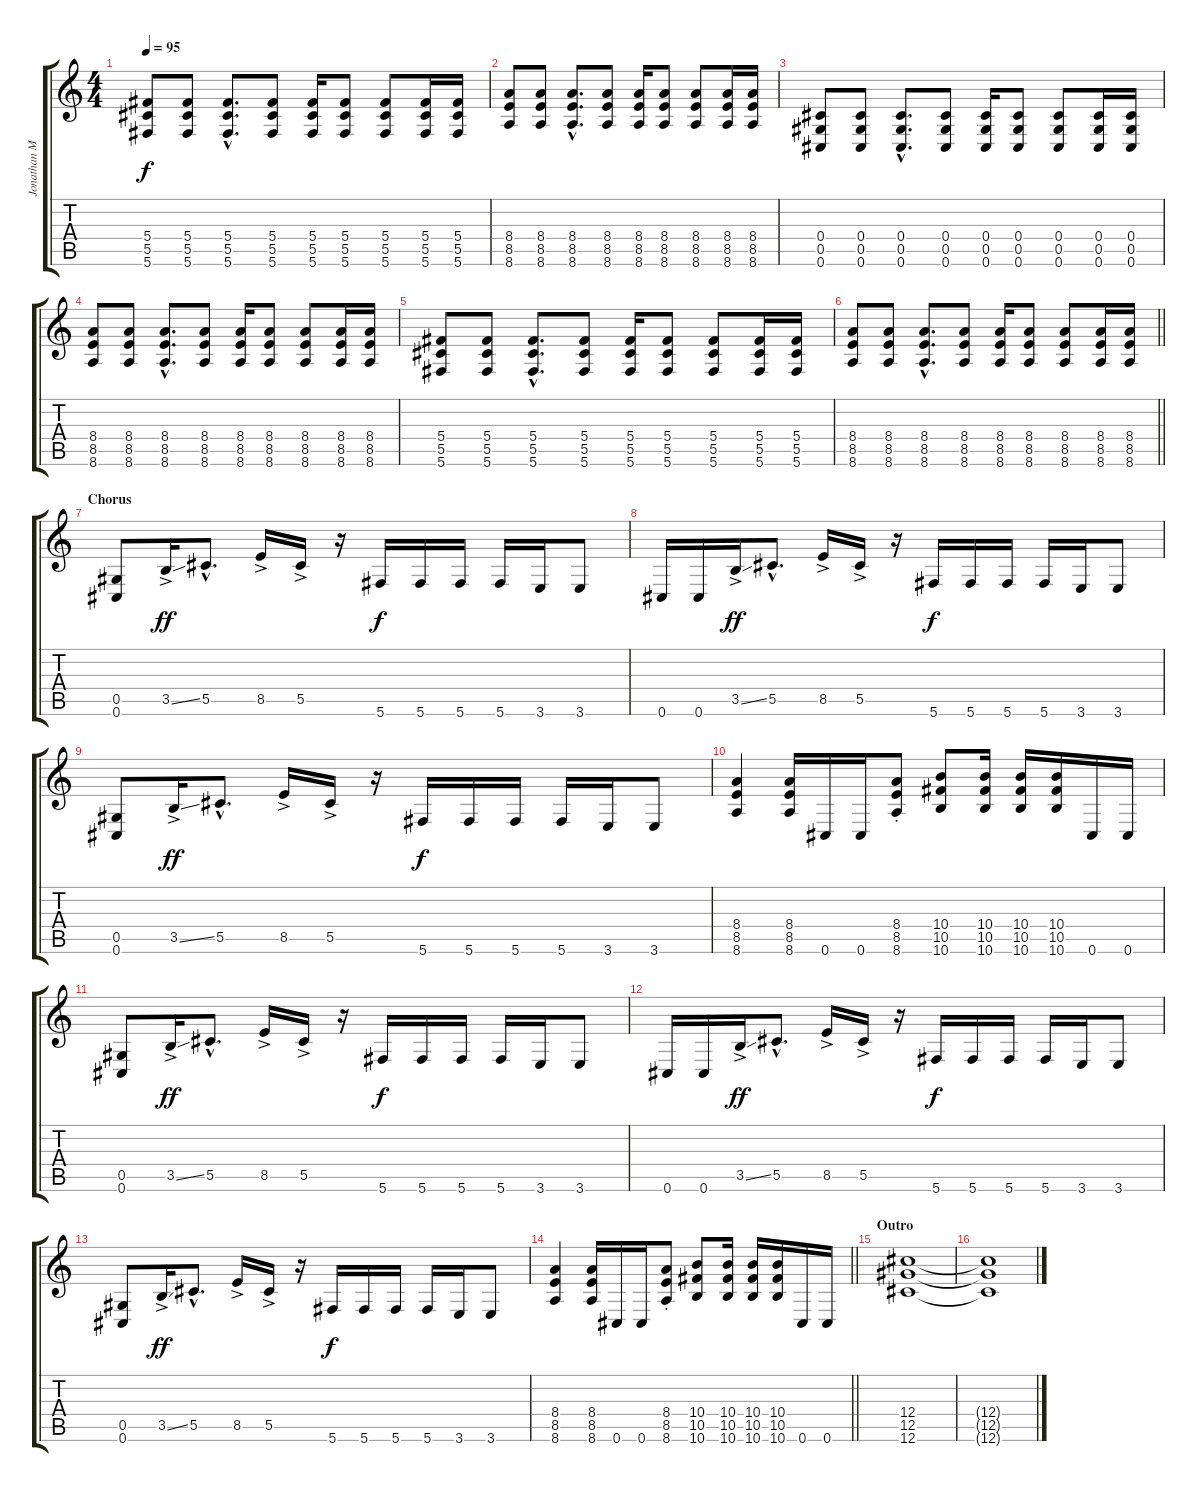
\track ("Jonathan Montoya (Rhythm Guitar)" "Jonathan M") {instrument distortionguitar}
\staff {score tabs}
\tuning (Eb4 Bb3 Gb3 Db3 Ab2 Db2) {hide}
\ts (4 4)
\tempo 95
\clef g2
\ks c
(5.4 5.5 5.6).8{dy f} (5.4 5.5 5.6).8 (5.4{hac} 5.5{hac} 5.6{hac}).8{d} (5.4 5.5 5.6).8 (5.4 5.5 5.6).16 (5.4 5.5 5.6).8 (5.4 5.5 5.6).8 (5.4 5.5 5.6).16 (5.4 5.5 5.6).16 |
(8.4 8.5 8.6).8 (8.4 8.5 8.6).8 (8.4{hac} 8.5{hac} 8.6{hac}).8{d} (8.4 8.5 8.6).8 (8.4 8.5 8.6).16 (8.4 8.5 8.6).8 (8.4 8.5 8.6).8 (8.4 8.5 8.6).16 (8.4 8.5 8.6).16 |
(0.4 0.5 0.6).8 (0.4 0.5 0.6).8 (0.4{hac} 0.5{hac} 0.6{hac}).8{d} (0.4 0.5 0.6).8 (0.4 0.5 0.6).16 (0.4 0.5 0.6).8 (0.4 0.5 0.6).8 (0.4 0.5 0.6).16 (0.4 0.5 0.6).16 |
(8.4 8.5 8.6).8 (8.4 8.5 8.6).8 (8.4{hac} 8.5{hac} 8.6{hac}).8{d} (8.4 8.5 8.6).8 (8.4 8.5 8.6).16 (8.4 8.5 8.6).8 (8.4 8.5 8.6).8 (8.4 8.5 8.6).16 (8.4 8.5 8.6).16 |
(5.4 5.5 5.6).8 (5.4 5.5 5.6).8 (5.4{hac} 5.5{hac} 5.6{hac}).8{d} (5.4 5.5 5.6).8 (5.4 5.5 5.6).16 (5.4 5.5 5.6).8 (5.4 5.5 5.6).8 (5.4 5.5 5.6).16 (5.4 5.5 5.6).16 |
\barLineRight lightlight
(8.4 8.5 8.6).8 (8.4 8.5 8.6).8 (8.4{hac} 8.5{hac} 8.6{hac}).8{d} (8.4 8.5 8.6).8 (8.4 8.5 8.6).16 (8.4 8.5 8.6).8 (8.4 8.5 8.6).8 (8.4 8.5 8.6).16 (8.4 8.5 8.6).16 |
\section ("" "Chorus")
(0.5 0.6).8 3.5{ss ac}.16{dy ff} 5.5{hac}.8{d} 8.5{ac}.16 5.5{ac}.16 r.16 5.6.16{dy f} 5.6.16 5.6.16 5.6.16 3.6.16 3.6.8 |
0.6.16 0.6.16 3.5{ss ac}.16{dy ff} 5.5{hac}.8{d} 8.5{ac}.16 5.5{ac}.16 r.16 5.6.16{dy f} 5.6.16 5.6.16 5.6.16 3.6.16 3.6.8 |
(0.5 0.6).8 3.5{ss ac}.16{dy ff} 5.5{hac}.8{d} 8.5{ac}.16 5.5{ac}.16 r.16 5.6.16{dy f} 5.6.16 5.6.16 5.6.16 3.6.16 3.6.8 |
(8.4 8.5 8.6).4 (8.4 8.5 8.6).16 0.6.16 0.6.16 (8.4{st} 8.5{st} 8.6{st}).8 (10.4 10.5 10.6).8 (10.4 10.5 10.6).16 (10.4 10.5 10.6).16 (10.4 10.5 10.6).16 0.6.16 0.6.16 |
(0.5 0.6).8 3.5{ss ac}.16{dy ff} 5.5{hac}.8{d} 8.5{ac}.16 5.5{ac}.16 r.16 5.6.16{dy f} 5.6.16 5.6.16 5.6.16 3.6.16 3.6.8 |
0.6.16 0.6.16 3.5{ss ac}.16{dy ff} 5.5{hac}.8{d} 8.5{ac}.16 5.5{ac}.16 r.16 5.6.16{dy f} 5.6.16 5.6.16 5.6.16 3.6.16 3.6.8 |
(0.5 0.6).8 3.5{ss ac}.16{dy ff} 5.5{hac}.8{d} 8.5{ac}.16 5.5{ac}.16 r.16 5.6.16{dy f} 5.6.16 5.6.16 5.6.16 3.6.16 3.6.8 |
\barLineRight lightlight
(8.4 8.5 8.6).4 (8.4 8.5 8.6).16 0.6.16 0.6.16 (8.4{st} 8.5{st} 8.6{st}).8 (10.4 10.5 10.6).8 (10.4 10.5 10.6).16 (10.4 10.5 10.6).16 (10.4 10.5 10.6).16 0.6.16 0.6.16 |
\section ("" "Outro")
(12.4 12.5 12.6).1{volume 0} |
(12.4{t} 12.5{t} 12.6{t}).1
